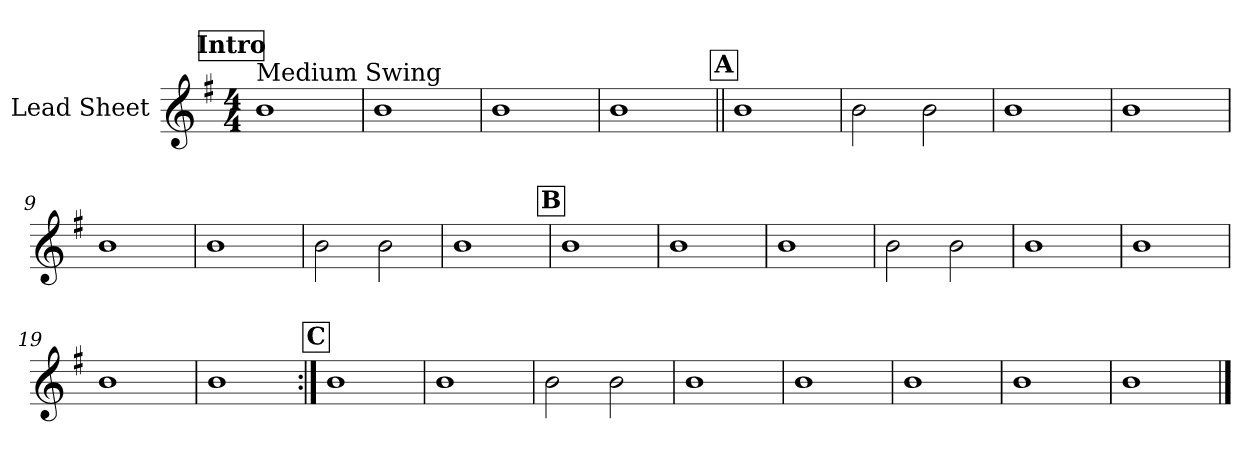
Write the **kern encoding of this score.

**kern
*part1
*staff1
*I"Lead Sheet
*clefG2
*k[f#]
*G:
*M4/4
!!LO:REH:place=s1:a:fs=14:t=Intro
=1
!LO:TX:a:t=Medium Swing
1b
=2
1b
=3
1b
=4
1b
!!LO:LB:g=z
!!LO:REH:place=s1:a:fs=14:t=A
=5||
1b
=6
2b\
2b\
=7
1b
=8
1b
!!LO:LB:g=z
=9
1b
=10
1b
=11
2b\
2b\
=12
1b
!!LO:LB:g=z
!!LO:REH:place=s1:a:fs=14:t=B
=13
1b
=14
1b
=15
1b
=16
2b\
2b\
!!LO:LB:g=z
=17
1b
=18
1b
=19
1b
=20
1b
!!LO:LB:g=z
!!LO:REH:place=s1:a:fs=14:t=C
=21:|!
1b
=22
1b
=23
2b\
2b\
=24
1b
!!LO:LB:g=z
=25
1b
=26
1b
=27
1b
=28
1b
==
*-
